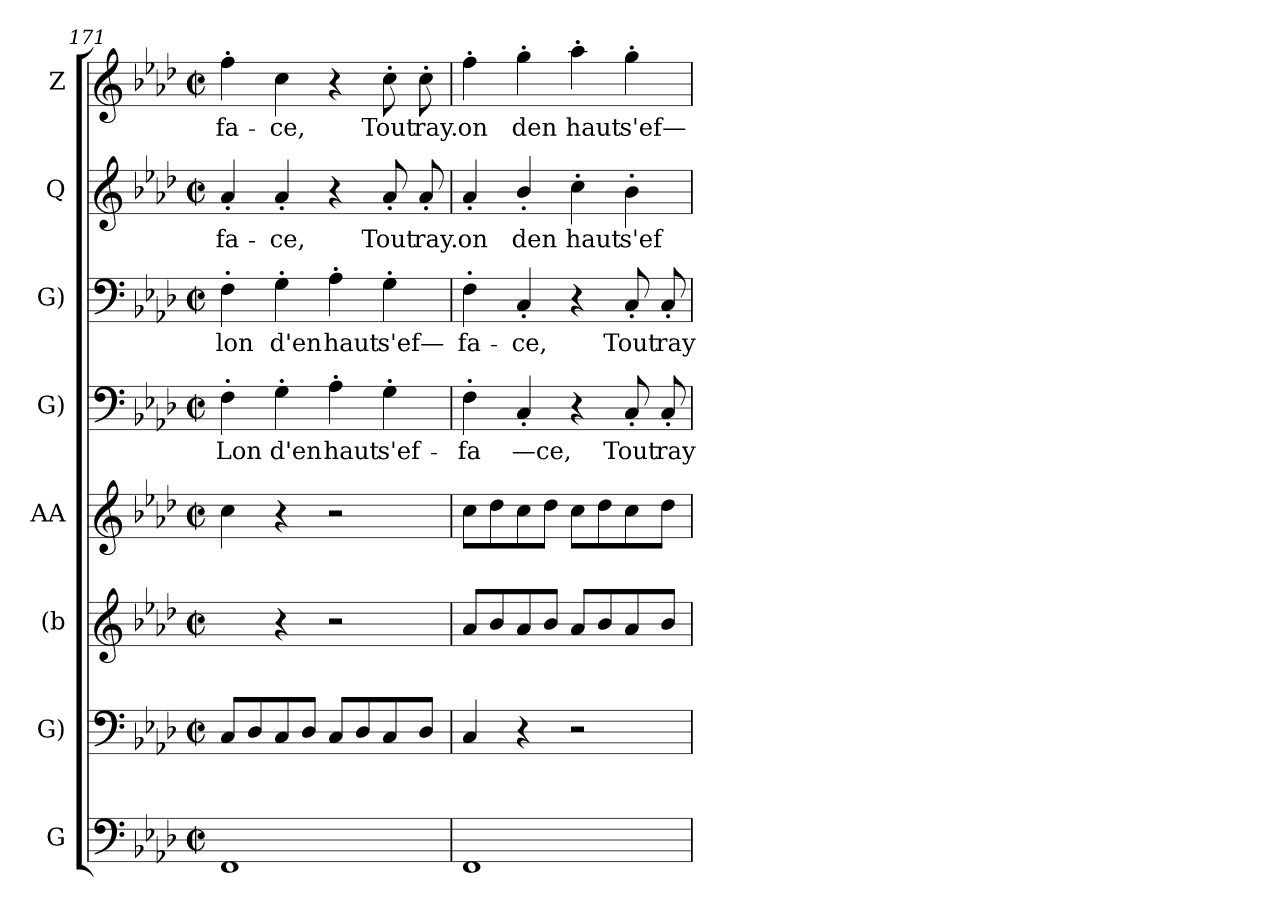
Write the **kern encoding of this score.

**kern	**kern	**kern	**kern	**kern	**text	**kern	**text	**kern	**text	**kern	**text
*part8	*part7	*part6	*part5	*part4	*part4	*part3	*part3	*part2	*part2	*part1	*part1
*staff8	*staff7	*staff6	*staff5	*staff4	*staff4	*staff3	*staff3	*staff2	*staff2	*staff1	*staff1
*I"G	*I"G)	*I"(b	*I"AA	*I"G)	*	*I"G)	*	*I"Q	*	*I"Z	*
*clefF4	*clefF4	*clefG2	*clefG2	*clefF4	*	*clefF4	*	*clefG2	*	*clefG2	*
*k[b-e-a-d-]	*k[b-e-a-d-]	*k[b-e-a-d-]	*k[b-e-a-d-]	*k[b-e-a-d-]	*	*k[b-e-a-d-]	*	*k[b-e-a-d-]	*	*k[b-e-a-d-]	*
*M2/2	*M2/2	*M2/2	*M2/2	*M2/2	*	*M2/2	*	*M2/2	*	*M2/2	*
*met(c|)	*met(c|)	*met(c|)	*met(c|)	*met(c|)	*	*met(c|)	*	*met(c|)	*	*met(c|)	*
=171	=171	=171	=171	=171	=171	=171	=171	=171	=171	=171	=171
1FFi/	8Ci/L	8ryy	4cci\	4F'>i\	Lon	4F'>i\	lon	4a-'<i/	fa-	4ff'>i\	fa-
.	8D-i/	8ryy	.	.	.	.	.	.	.	.	.
.	8Ci/	4r	4r	4G'>i\	d'en	4G'>i\	d'en	4a-'<i/	ce,	4cci\	ce,
.	8D-i/J	.	.	.	.	.	.	.	.	.	.
.	8Ci/L	2r	2r	4A-'>i\	haut	4A-'>i\	haut	4r	.	4r	.
.	8D-i/	.	.	.	.	.	.	.	.	.	.
.	8Ci/	.	.	4G'>i\	s'ef-	4G'>i\	s'ef—	8a-'<i/	Tout	8cc'>i\	Tout
.	8D-i/J	.	.	.	.	.	.	8a-'<i/	ray.	8cc'>i\	ray.
!!LO:LB:g=z
=172	=172	=172	=172	=172	=172	=172	=172	=172	=172	=172	=172
1FFi/	4Ci/	8a-i/L	8cci\L	4F'>i\	fa	4F'>i\	fa-	4a-'<i/	on	4ff'>i\	on
.	.	8b-i/	8dd-i\	.	.	.	.	.	.	.	.
.	4r	8a-i/	8cci\	4C'<i/	—ce,	4C'<i/	ce,	4b-'<i/	den	4gg'>i\	den
.	.	8b-i/J	8dd-i\J	.	.	.	.	.	.	.	.
.	2r	8a-i/L	8cci\L	4r	.	4r	.	4cc'>i\	haut	4aa-'>i\	haut
.	.	8b-i/	8dd-i\	.	.	.	.	.	.	.	.
.	.	8a-i/	8cci\	8C'<i/	Tout	8C'<i/	Tout	4b-'>i\	s'ef-	4gg'>i\	s'ef—
.	.	8b-i/J	8dd-i\J	8C'<i/	ray-	8C'<i/	ray-	.	.	.	.
=	=	=	=	=	=	=	=	=	=	=	=
*-	*-	*-	*-	*-	*-	*-	*-	*-	*-	*-	*-
